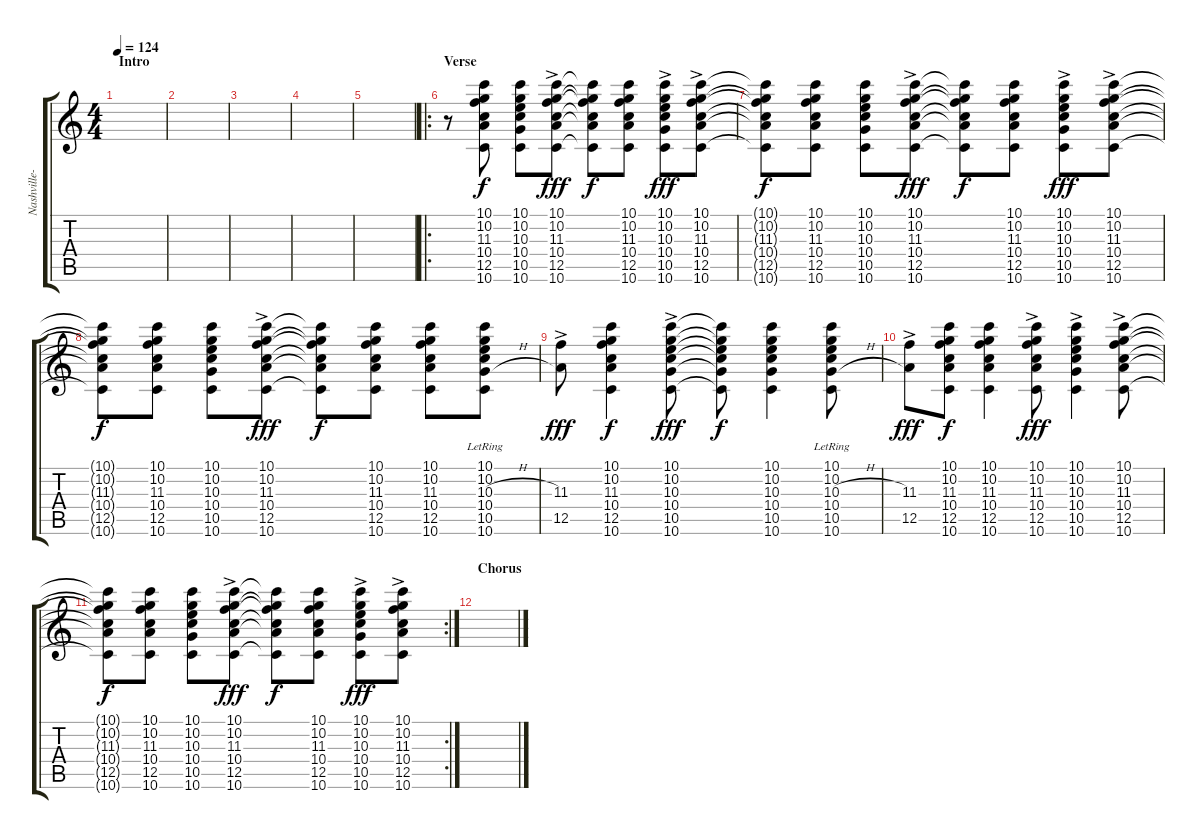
\track ("Nashville-strung acous." "Nashville-") {instrument overdrivenguitar}
\staff {score tabs}
\tuning (D4 A3 Gb3 D3 A2 D2) {hide}
\ts (4 4)
\section ("" "Intro")
\tempo 124
\clef g2
\ks c
|
|
|
|
|
\ro
\section ("" "Verse")
r.8 (10.1 10.2 11.3 10.4 12.5 10.6).8 (10.1 10.2 10.3 10.4 10.5 10.6).8 (10.1{ac} 10.2{ac} 11.3{ac} 10.4{ac} 12.5{ac} 10.6{ac}).8{dy fff} (10.1{t} 10.2{t} 11.3{t} 10.4{t} 12.5{t} 10.6{t}).8{dy f} (10.1 10.2 11.3 10.4 12.5 10.6).8 (10.1{ac} 10.2{ac} 10.3{ac} 10.4{ac} 10.5{ac} 10.6{ac}).8{dy fff} (10.1{ac} 10.2{ac} 11.3{ac} 10.4{ac} 12.5{ac} 10.6{ac}).8 |
(10.1{t} 10.2{t} 11.3{t} 10.4{t} 12.5{t} 10.6{t}).8{dy f} (10.1 10.2 11.3 10.4 12.5 10.6).8 (10.1 10.2 10.3 10.4 10.5 10.6).8 (10.1{ac} 10.2{ac} 11.3{ac} 10.4{ac} 12.5{ac} 10.6{ac}).8{dy fff} (10.1{t} 10.2{t} 11.3{t} 10.4{t} 12.5{t} 10.6{t}).8{dy f} (10.1 10.2 11.3 10.4 12.5 10.6).8 (10.1{ac} 10.2{ac} 10.3{ac} 10.4{ac} 10.5{ac} 10.6{ac}).8{dy fff} (10.1{ac} 10.2{ac} 11.3{ac} 10.4{ac} 12.5{ac} 10.6{ac}).8 |
(10.1{t} 10.2{t} 11.3{t} 10.4{t} 12.5{t} 10.6{t}).8{dy f} (10.1 10.2 11.3 10.4 12.5 10.6).8 (10.1 10.2 10.3 10.4 10.5 10.6).8 (10.1{ac} 10.2{ac} 11.3{ac} 10.4{ac} 12.5{ac} 10.6{ac}).8{dy fff} (10.1{t} 10.2{t} 11.3{t} 10.4{t} 12.5{t} 10.6{t}).8{dy f} (10.1 10.2 11.3 10.4 12.5 10.6).8 (10.1 10.2 11.3 10.4 12.5 10.6).8 (10.1{lr} 10.2{lr} 10.3{h} 10.4 10.5{h} 10.6{lr}).8 |
(11.3{ac} 12.5{ac}).8{dy fff} (10.1 10.2 11.3 10.4 12.5 10.6).4{dy f} (10.1{ac} 10.2{ac} 10.3{ac} 10.4{ac} 10.5{ac} 10.6{ac}).8{dy fff} (10.1{t} 10.2{t} 10.3{t} 10.4{t} 10.5{t} 10.6{t}).8{dy f} (10.1 10.2 10.3 10.4 10.5 10.6).4 (10.1{lr} 10.2{lr} 10.3{h} 10.4{lr} 10.5{h} 10.6{lr}).8 |
(11.3{ac} 12.5{ac}).8{dy fff} (10.1 10.2 11.3 10.4 12.5 10.6).8{dy f} (10.1 10.2 11.3 10.4 12.5 10.6).4 (10.1{ac} 10.2{ac} 11.3{ac} 10.4{ac} 12.5{ac} 10.6{ac}).8{dy fff} (10.1{ac} 10.2{ac} 10.3{ac} 10.4{ac} 10.5{ac} 10.6{ac}).4 (10.1{ac} 10.2{ac} 11.3{ac} 10.4{ac} 12.5{ac} 10.6{ac}).8 |
\rc 2
(10.1{t} 10.2{t} 11.3{t} 10.4{t} 12.5{t} 10.6{t}).8{dy f} (10.1 10.2 11.3 10.4 12.5 10.6).8 (10.1 10.2 10.3 10.4 10.5 10.6).8 (10.1{ac} 10.2{ac} 11.3{ac} 10.4{ac} 12.5{ac} 10.6{ac}).8{dy fff} (10.1{t} 10.2{t} 11.3{t} 10.4{t} 12.5{t} 10.6{t}).8{dy f} (10.1 10.2 11.3 10.4 12.5 10.6).8 (10.1{ac} 10.2{ac} 10.3{ac} 10.4{ac} 10.5{ac} 10.6{ac}).8{dy fff} (10.1{ac} 10.2{ac} 11.3{ac} 10.4{ac} 12.5{ac} 10.6{ac}).8 |
\section ("" "Chorus")
